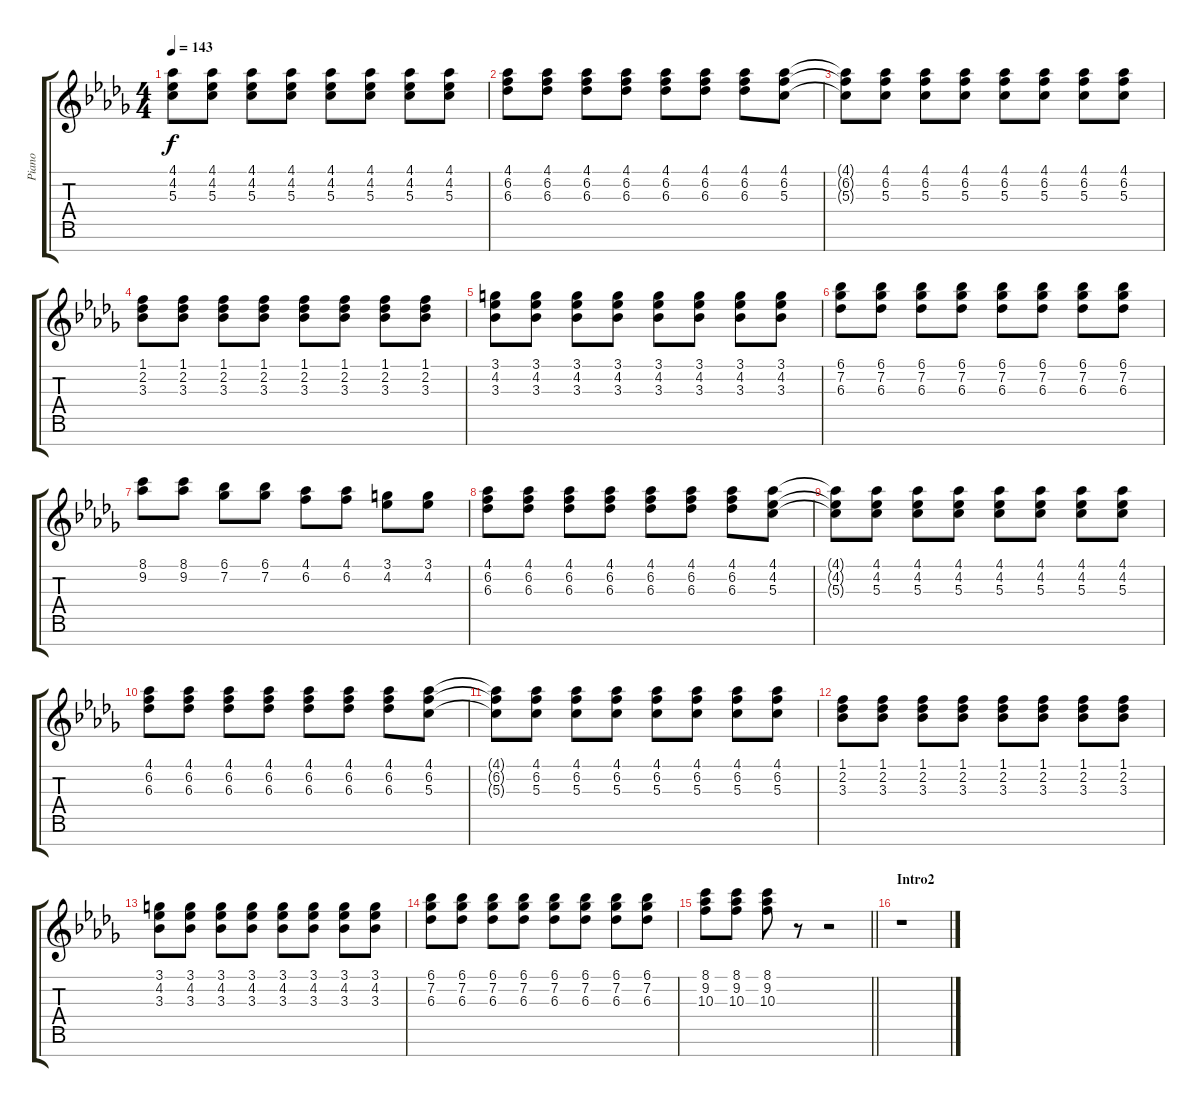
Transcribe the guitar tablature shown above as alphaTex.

\track ("Piano" "Piano") {instrument acousticgrandpiano}
\staff {score tabs}
\tuning (E5 B4 G4 D4 A3 E3 B2) {hide}
\ts (4 4)
\tempo 143
\clef g2
\ks db
(4.1{t} 4.2{t} 5.3{t}).8{dy f} (4.1 4.2 5.3).8 (4.1 4.2 5.3).8 (4.1 4.2 5.3).8 (4.1 4.2 5.3).8 (4.1 4.2 5.3).8 (4.1 4.2 5.3).8 (4.1 4.2 5.3).8 |
(4.1 6.2 6.3).8 (4.1 6.2 6.3).8 (4.1 6.2 6.3).8 (4.1 6.2 6.3).8 (4.1 6.2 6.3).8 (4.1 6.2 6.3).8 (4.1 6.2 6.3).8 (4.1 6.2 5.3).8 |
(4.1{t} 6.2{t} 5.3{t}).8 (4.1 6.2 5.3).8 (4.1 6.2 5.3).8 (4.1 6.2 5.3).8 (4.1 6.2 5.3).8 (4.1 6.2 5.3).8 (4.1 6.2 5.3).8 (4.1 6.2 5.3).8 |
(1.1 2.2 3.3).8 (1.1 2.2 3.3).8 (1.1 2.2 3.3).8 (1.1 2.2 3.3).8 (1.1 2.2 3.3).8 (1.1 2.2 3.3).8 (1.1 2.2 3.3).8 (1.1 2.2 3.3).8 |
(3.1 4.2 3.3).8 (3.1 4.2 3.3).8 (3.1 4.2 3.3).8 (3.1 4.2 3.3).8 (3.1 4.2 3.3).8 (3.1 4.2 3.3).8 (3.1 4.2 3.3).8 (3.1 4.2 3.3).8 |
(6.1 7.2 6.3).8 (6.1 7.2 6.3).8 (6.1 7.2 6.3).8 (6.1 7.2 6.3).8 (6.1 7.2 6.3).8 (6.1 7.2 6.3).8 (6.1 7.2 6.3).8 (6.1 7.2 6.3).8 |
(8.1 9.2).8 (8.1 9.2).8 (6.1 7.2).8 (6.1 7.2).8 (4.1 6.2).8 (4.1 6.2).8 (3.1 4.2).8 (3.1 4.2).8 |
(4.1 6.2 6.3).8 (4.1 6.2 6.3).8 (4.1 6.2 6.3).8 (4.1 6.2 6.3).8 (4.1 6.2 6.3).8 (4.1 6.2 6.3).8 (4.1 6.2 6.3).8 (4.1 4.2 5.3).8 |
(4.1{t} 4.2{t} 5.3{t}).8 (4.1 4.2 5.3).8 (4.1 4.2 5.3).8 (4.1 4.2 5.3).8 (4.1 4.2 5.3).8 (4.1 4.2 5.3).8 (4.1 4.2 5.3).8 (4.1 4.2 5.3).8 |
(4.1 6.2 6.3).8 (4.1 6.2 6.3).8 (4.1 6.2 6.3).8 (4.1 6.2 6.3).8 (4.1 6.2 6.3).8 (4.1 6.2 6.3).8 (4.1 6.2 6.3).8 (4.1 6.2 5.3).8 |
(4.1{t} 6.2{t} 5.3{t}).8 (4.1 6.2 5.3).8 (4.1 6.2 5.3).8 (4.1 6.2 5.3).8 (4.1 6.2 5.3).8 (4.1 6.2 5.3).8 (4.1 6.2 5.3).8 (4.1 6.2 5.3).8 |
(1.1 2.2 3.3).8 (1.1 2.2 3.3).8 (1.1 2.2 3.3).8 (1.1 2.2 3.3).8 (1.1 2.2 3.3).8 (1.1 2.2 3.3).8 (1.1 2.2 3.3).8 (1.1 2.2 3.3).8 |
(3.1 4.2 3.3).8 (3.1 4.2 3.3).8 (3.1 4.2 3.3).8 (3.1 4.2 3.3).8 (3.1 4.2 3.3).8 (3.1 4.2 3.3).8 (3.1 4.2 3.3).8 (3.1 4.2 3.3).8 |
(6.1 7.2 6.3).8 (6.1 7.2 6.3).8 (6.1 7.2 6.3).8 (6.1 7.2 6.3).8 (6.1 7.2 6.3).8 (6.1 7.2 6.3).8 (6.1 7.2 6.3).8 (6.1 7.2 6.3).8 |
\barLineRight lightlight
(8.1 9.2 10.3).8 (8.1 9.2 10.3).8 (8.1 9.2 10.3).8 r.8 r.2 |
\section ("" "Intro2")
r.1
